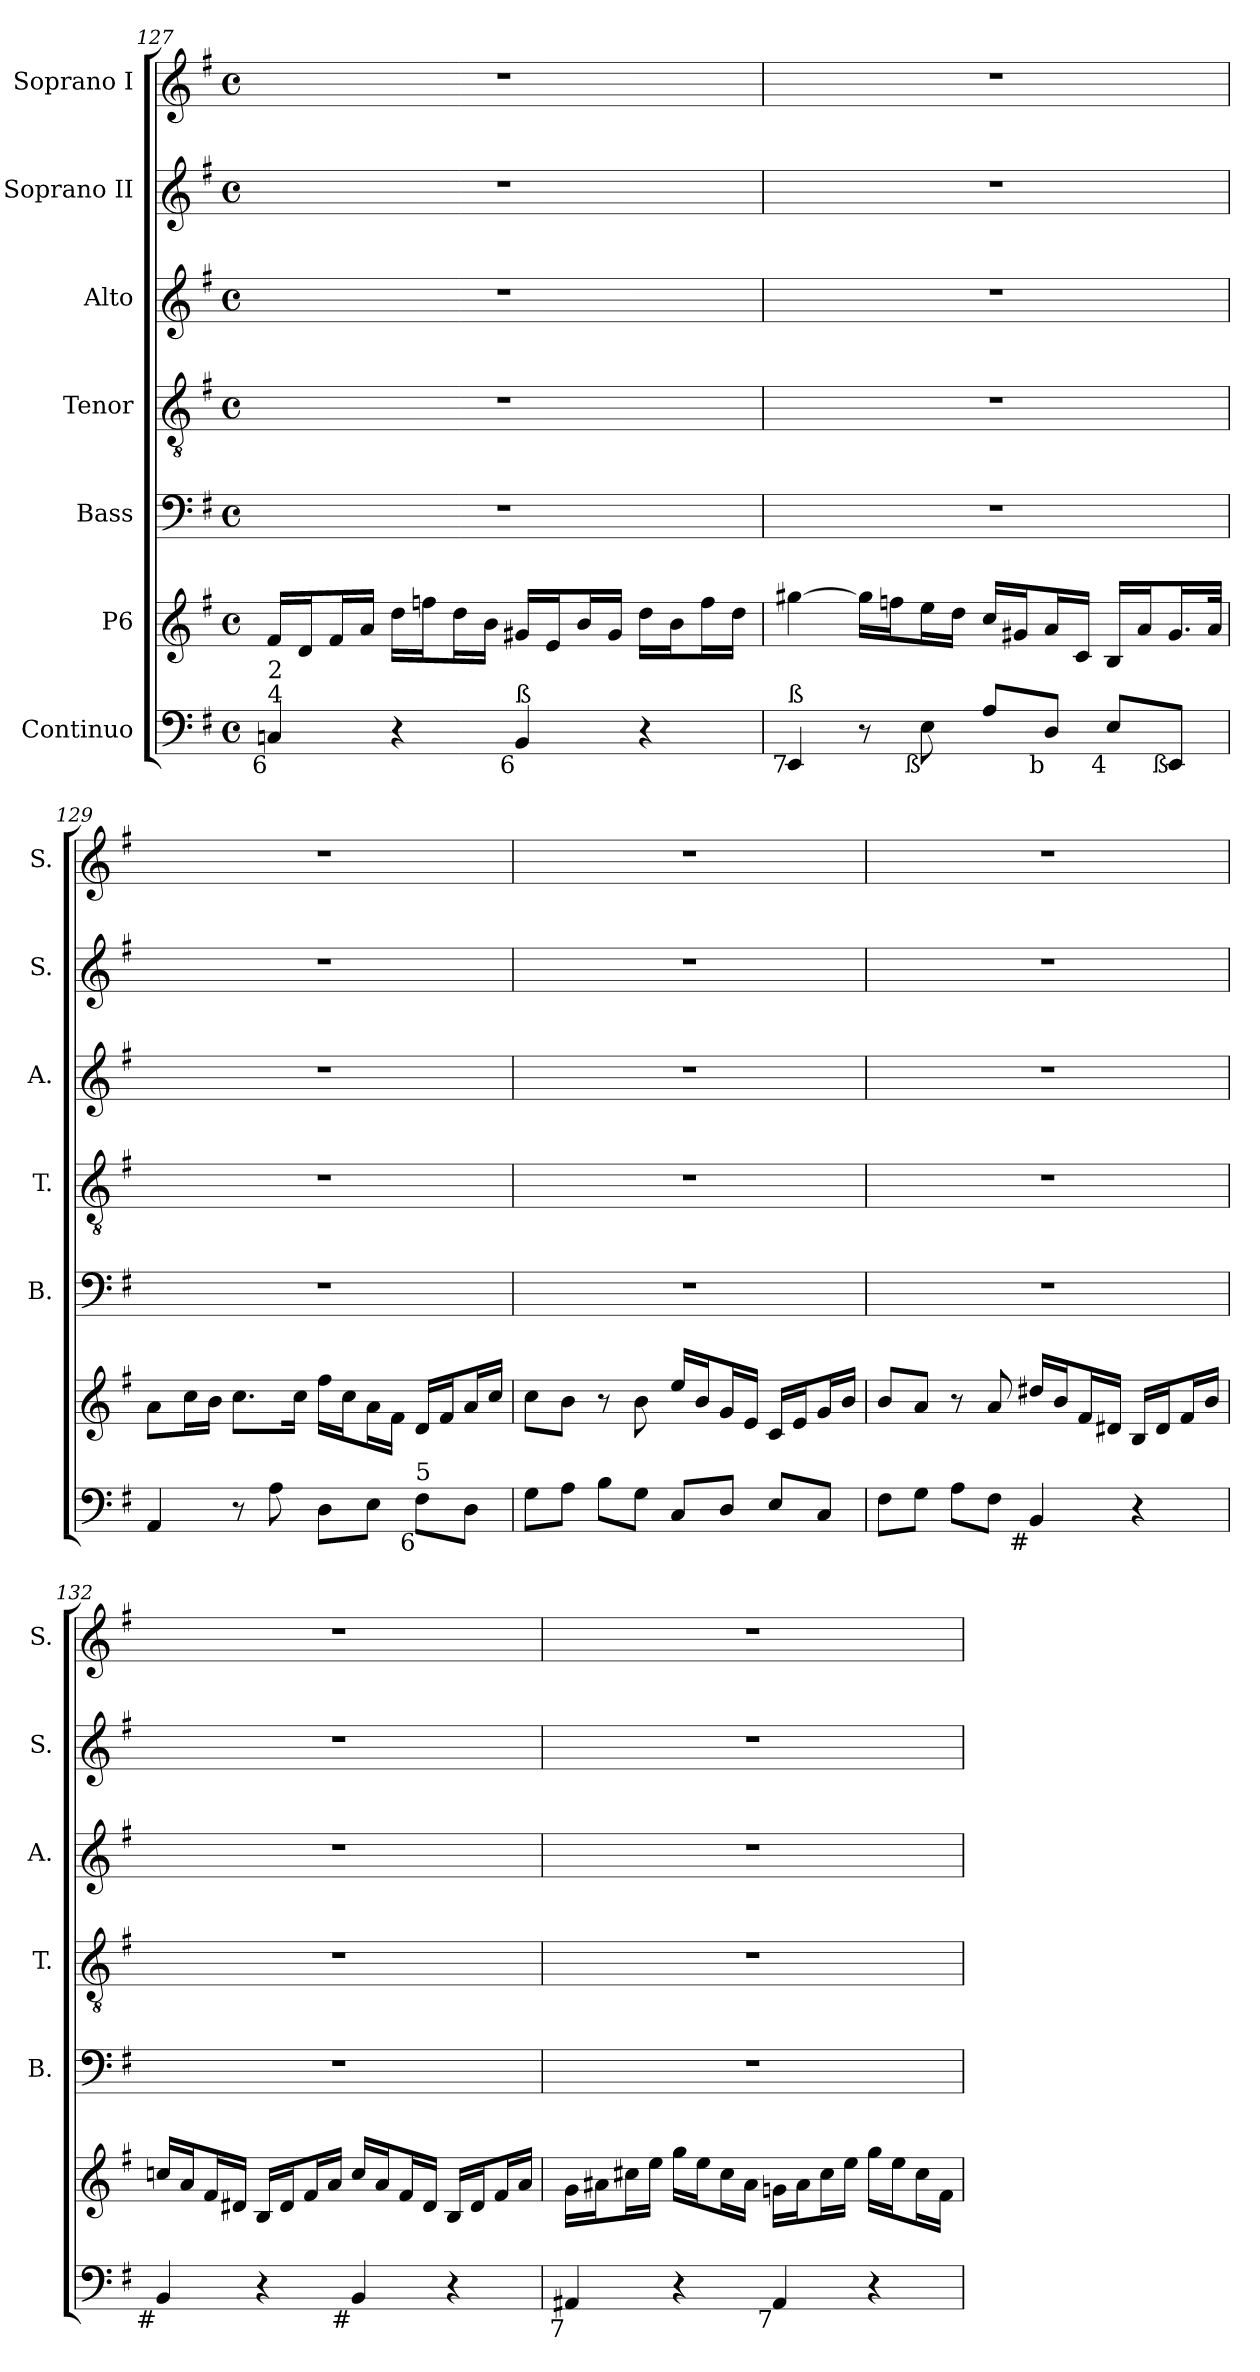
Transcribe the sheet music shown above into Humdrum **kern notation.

**kern	**kern	**kern	**kern	**kern	**kern	**kern
*part7	*part6	*part5	*part4	*part3	*part2	*part1
*staff7	*staff6	*staff5	*staff4	*staff3	*staff2	*staff1
*I"Continuo	*I"P6	*I"Bass	*I"Tenor	*I"Alto	*I"Soprano II	*I"Soprano I
*	*	*I'B.	*I'T.	*I'A.	*I'S.	*I'S.
!!LO:LB:g=z
*clefF4	*clefG2	*clefF4	*clefGv2	*clefG2	*clefG2	*clefG2
*	*	*	*ITrd7c12	*	*	*
*k[f#]	*k[f#]	*k[f#]	*k[f#]	*k[f#]	*k[f#]	*k[f#]
*G:	*G:	*G:	*G:	*G:	*G:	*G:
*M4/4	*M4/4	*M4/4	*M4/4	*M4/4	*M4/4	*M4/4
*met(c)	*met(c)	*met(c)	*met(c)	*met(c)	*met(c)	*met(c)
=127	=127	=127	=127	=127	=127	=127
!LO:TX:b:rj:t=6	!	!	!	!	!	!
!LO:TX:t=4	!	!	!	!	!	!
!LO:TX:t=2	!	!	!	!	!	!
4Cni/	16f#i/LL	1r	1r	1r	1r	1r
.	16di/J	.	.	.	.	.
.	16f#i/L	.	.	.	.	.
.	16ai/JJ	.	.	.	.	.
4r	16ddi\LL	.	.	.	.	.
.	16ffni\J	.	.	.	.	.
.	16ddi\L	.	.	.	.	.
.	16bi\JJ	.	.	.	.	.
!LO:TX:b:rj:t=6	!	!	!	!	!	!
!LO:TX:t=ß	!	!	!	!	!	!
4BBi/	16g#Xi/LL	.	.	.	.	.
.	16ei/J	.	.	.	.	.
.	16bi/L	.	.	.	.	.
.	16g#i/JJ	.	.	.	.	.
4r	16ddi\LL	.	.	.	.	.
.	16bi\J	.	.	.	.	.
.	16ffi\L	.	.	.	.	.
.	16ddi\JJ	.	.	.	.	.
=128	=128	=128	=128	=128	=128	=128
!LO:TX:b:rj:t=7	!	!	!	!	!	!
!LO:TX:t=ß	!	!	!	!	!	!
4EEi/	[>4gg#Xi\	1r	1r	1r	1r	1r
8r	16gg#i\LL]	.	.	.	.	.
.	16ffni\J	.	.	.	.	.
!LO:TX:b:rj:t=ß	!	!	!	!	!	!
8Ei\	16eei\L	.	.	.	.	.
.	16ddi\JJ	.	.	.	.	.
8Ai/L	16cci/LL	.	.	.	.	.
.	16g#Xi/J	.	.	.	.	.
!LO:TX:b:rj:t=b	!	!	!	!	!	!
8Di/J	16ai/L	.	.	.	.	.
.	16ci/JJ	.	.	.	.	.
!LO:TX:b:rj:t=4	!	!	!	!	!	!
8Ei/L	16Bi/LL	.	.	.	.	.
.	16ai/J	.	.	.	.	.
!LO:TX:b:rj:t=ß	!	!	!	!	!	!
8EEi/J	16.g#i/L	.	.	.	.	.
.	32ai/JJk	.	.	.	.	.
=129	=129	=129	=129	=129	=129	=129
4AAi/	8ai\L	1r	1r	1r	1r	1r
.	16cci\L	.	.	.	.	.
.	16bi\JJ	.	.	.	.	.
8r	8.cci\L	.	.	.	.	.
8Ai\	.	.	.	.	.	.
.	16cci\Jk	.	.	.	.	.
8Di\L	16ff#i\LL	.	.	.	.	.
.	16cci\J	.	.	.	.	.
8Ei\J	16ai\L	.	.	.	.	.
.	16f#i\JJ	.	.	.	.	.
!LO:TX:b:rj:t=6	!	!	!	!	!	!
!LO:TX:t=5	!	!	!	!	!	!
8F#i\L	16di/LL	.	.	.	.	.
.	16f#i/J	.	.	.	.	.
8Di\J	16ai/L	.	.	.	.	.
.	16cci/JJ	.	.	.	.	.
=130	=130	=130	=130	=130	=130	=130
8Gi\L	8cci\L	1r	1r	1r	1r	1r
8Ai\J	8bi\J	.	.	.	.	.
8Bi\L	8r	.	.	.	.	.
8Gi\J	8bi\	.	.	.	.	.
8Ci/L	16eei/LL	.	.	.	.	.
.	16bi/J	.	.	.	.	.
8Di/J	16gi/L	.	.	.	.	.
.	16ei/JJ	.	.	.	.	.
8Ei/L	16ci/LL	.	.	.	.	.
.	16ei/J	.	.	.	.	.
8Ci/J	16gi/L	.	.	.	.	.
.	16bi/JJ	.	.	.	.	.
!!LO:LB:g=z
=131	=131	=131	=131	=131	=131	=131
8F#i\L	8bi/L	1r	1r	1r	1r	1r
8Gi\J	8ai/J	.	.	.	.	.
8Ai\L	8r	.	.	.	.	.
8F#i\J	8ai/	.	.	.	.	.
!LO:TX:b:rj:t=#	!	!	!	!	!	!
4BBi/	16dd#Xi/LL	.	.	.	.	.
.	16bi/J	.	.	.	.	.
.	16f#i/L	.	.	.	.	.
.	16d#Xi/JJ	.	.	.	.	.
4r	16Bi/LL	.	.	.	.	.
.	16d#i/J	.	.	.	.	.
.	16f#i/L	.	.	.	.	.
.	16bi/JJ	.	.	.	.	.
=132	=132	=132	=132	=132	=132	=132
!LO:TX:b:rj:t=#	!	!	!	!	!	!
4BBi/	16ccni/LL	1r	1r	1r	1r	1r
.	16ai/J	.	.	.	.	.
.	16f#i/L	.	.	.	.	.
.	16d#Xi/JJ	.	.	.	.	.
4r	16Bi/LL	.	.	.	.	.
.	16d#i/J	.	.	.	.	.
.	16f#i/L	.	.	.	.	.
.	16ai/JJ	.	.	.	.	.
!LO:TX:b:rj:t=#	!	!	!	!	!	!
4BBi/	16cci/LL	.	.	.	.	.
.	16ai/J	.	.	.	.	.
.	16f#i/L	.	.	.	.	.
.	16d#i/JJ	.	.	.	.	.
4r	16Bi/LL	.	.	.	.	.
.	16d#i/J	.	.	.	.	.
.	16f#i/L	.	.	.	.	.
.	16ai/JJ	.	.	.	.	.
=133	=133	=133	=133	=133	=133	=133
!LO:TX:b:rj:t=7	!	!	!	!	!	!
4AA#Xi/	16gi\LL	1r	1r	1r	1r	1r
.	16a#Xi\J	.	.	.	.	.
.	16cc#Xi\L	.	.	.	.	.
.	16eei\JJ	.	.	.	.	.
4r	16ggi\LL	.	.	.	.	.
.	16eei\J	.	.	.	.	.
.	16cc#i\L	.	.	.	.	.
.	16a#i\JJ	.	.	.	.	.
!LO:TX:b:rj:t=7	!	!	!	!	!	!
4AA#i/	16gni\LL	.	.	.	.	.
.	16a#i\J	.	.	.	.	.
.	16cc#i\L	.	.	.	.	.
.	16eei\JJ	.	.	.	.	.
4r	16ggi\LL	.	.	.	.	.
.	16eei\J	.	.	.	.	.
.	16cc#i\L	.	.	.	.	.
.	16f#i\JJ	.	.	.	.	.
=	=	=	=	=	=	=
*-	*-	*-	*-	*-	*-	*-
